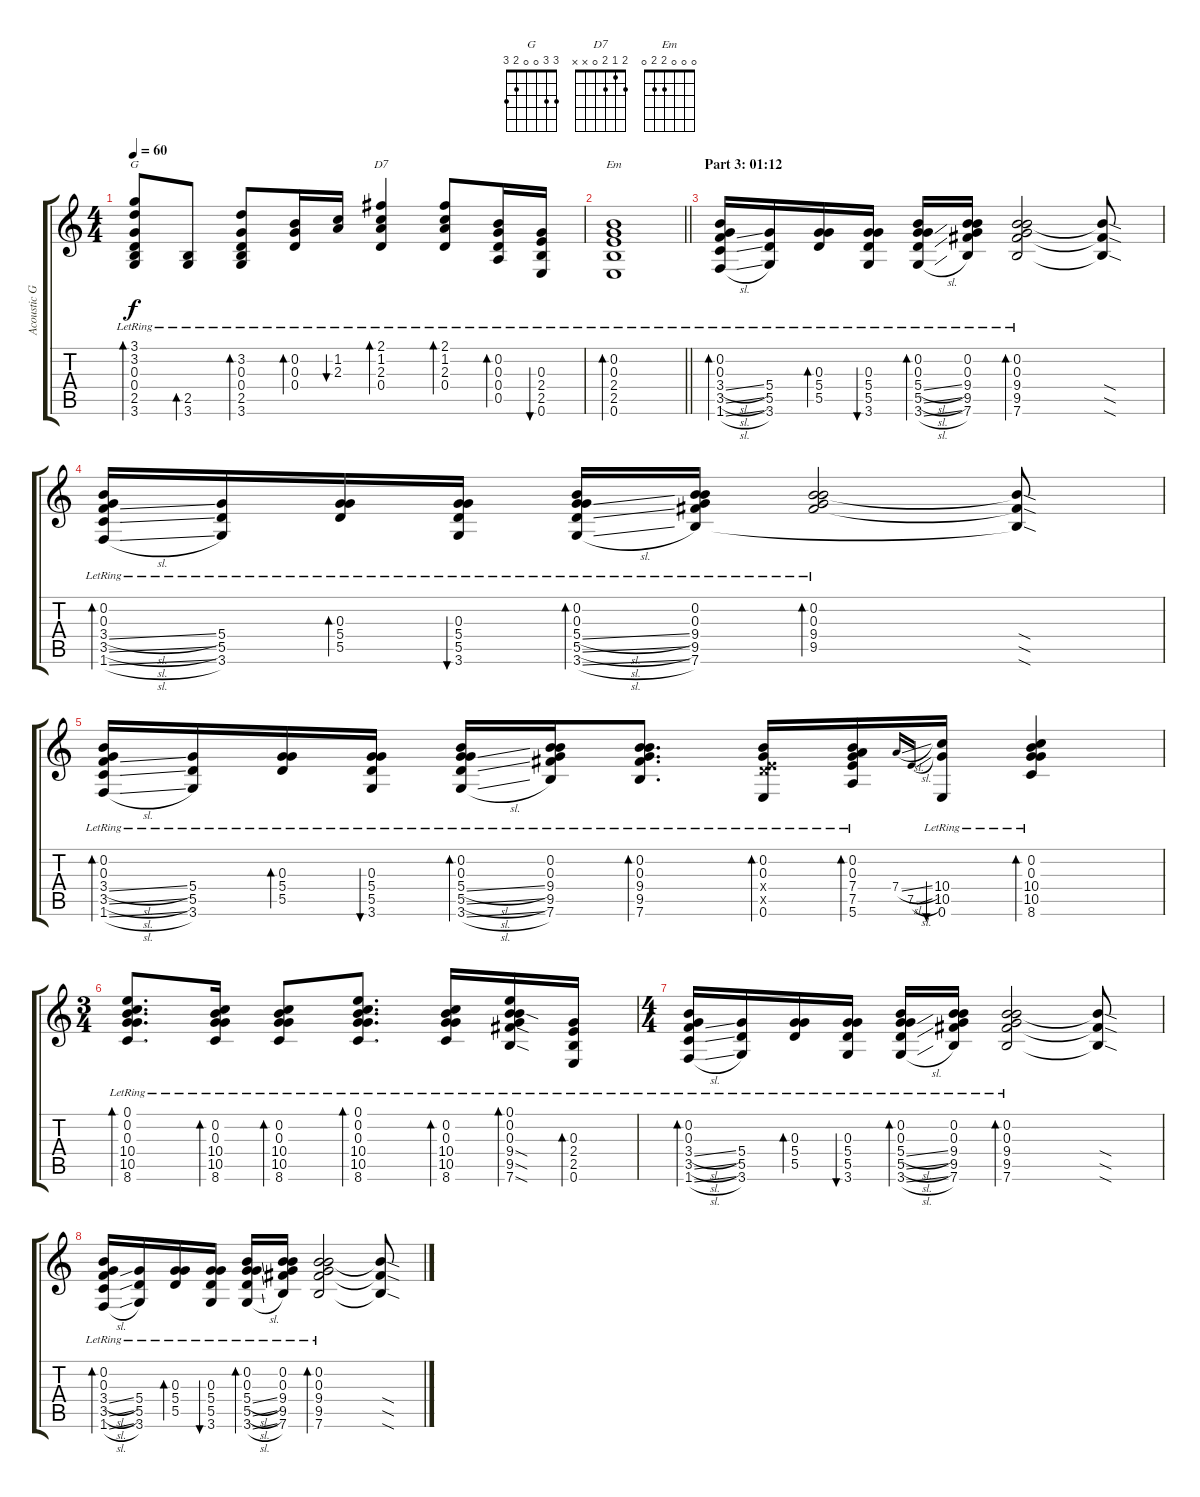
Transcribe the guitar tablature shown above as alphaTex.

\track ("Acoustic Guitar" "Acoustic G") {instrument acousticguitarsteel}
\staff {score tabs}
\tuning (E4 B3 G3 D3 A2 E2) {hide}
\chord ("G" 3 3 0 0 2 3)
\chord ("D7" 2 1 2 0 x x)
\chord ("Em" 0 0 0 2 2 0)
\ts (4 4)
\tempo 60
\clef g2
\ks c
(3.1{lr} 3.2{lr} 0.3{lr} 0.4{lr} 2.5{lr} 3.6{lr}).8{bd 30 ch "G" dy f} (2.5{lr} 3.6{lr}).8{bd 30} (3.2{lr} 0.3{lr} 0.4{lr} 2.5{lr} 3.6{lr}).8{bd 30} (0.2{lr} 0.3{lr} 0.4{lr}).16{bd 30} (1.2{lr} 2.3{lr}).16{bu 30} (2.1{lr} 1.2{lr} 2.3{lr} 0.4{lr}).4{bd 30 ch "D7"} (2.1{lr} 1.2{lr} 2.3{lr} 0.4{lr}).8{bd 30} (0.2{lr} 0.3{lr} 0.4{lr} 0.5{lr}).16{bd 30} (0.3{lr} 2.4{lr} 2.5{lr} 0.6{lr}).16{bu 30} |
\barLineRight lightlight
(0.2{lr} 0.3{lr} 2.4{lr} 2.5{lr} 0.6{lr}).1{bd 30 ch "Em"} |
\section ("" "Part 3: 01:12")
(0.2{lr} 0.3{lr} 3.4{sl lr} 3.5{sl lr} 1.6{sl lr}).16{bd 30} (5.4{lr} 5.5{lr} 3.6{lr}).16 (0.3{lr} 5.4{lr} 5.5{lr}).16{bd 30} (0.3{lr} 5.4{lr} 5.5{lr} 3.6{lr}).16{bu 30} (0.2{lr} 0.3{lr} 5.4{sl lr} 5.5{sl lr} 3.6{sl lr}).16{bd 30} (0.2{lr} 0.3{lr} 9.4{lr} 9.5{lr} 7.6{lr}).16 (0.2{lr} 0.3{lr} 9.4{lr} 9.5{lr} 7.6{lr}).2{bd 30} (9.4{sod t} 9.5{sod t} 7.6{sod t}).8 |
(0.2{lr} 0.3{lr} 3.4{sl lr} 3.5{sl lr} 1.6{sl lr}).16{bd 30} (5.4{lr} 5.5{lr} 3.6{lr}).16 (0.3{lr} 5.4{lr} 5.5{lr}).16{bd 30} (0.3{lr} 5.4{lr} 5.5{lr} 3.6{lr}).16{bu 30} (0.2{lr} 0.3{lr} 5.4{sl lr} 5.5{sl lr} 3.6{sl lr}).16{bd 30} (0.2{lr} 0.3{lr} 9.4{lr} 9.5{lr} 7.6{lr}).16 (0.2{lr} 0.3{lr} 9.4{lr} 9.5{lr}).2{bd 30} (9.4{sod t} 9.5{sod t} 7.6{sod t}).8 |
(0.2{lr} 0.3{lr} 3.4{sl lr} 3.5{sl lr} 1.6{sl lr}).16{bd 30} (5.4{lr} 5.5{lr} 3.6{lr}).16 (0.3{lr} 5.4{lr} 5.5{lr}).16{bd 30} (0.3{lr} 5.4{lr} 5.5{lr} 3.6{lr}).16{bu 30} (0.2{lr} 0.3{lr} 5.4{sl lr} 5.5{sl lr} 3.6{sl lr}).16{bd 30} (0.2{lr} 0.3{lr} 9.4{lr} 9.5{lr} 7.6{lr}).16 (0.2{lr} 0.3{lr} 9.4{lr} 9.5{lr} 7.6{lr}).8{d bd 30} (0.2{lr} 0.3{lr} 0.4{x} 7.5{x} 0.6{lr}).16{bd 30} (0.2{lr} 0.3{lr} 7.4{lr} 7.5{lr} 5.6{lr}).16{bd 30} 7.4{sl}.16{gr onbeat} 7.5{sl}.16{gr onbeat} (10.4{lr} 10.5{lr} 0.6{lr}).16{bu 30} (0.2{lr} 0.3{lr} 10.4{lr} 10.5{lr} 8.6{lr}).4{bd 30} |
\ts (3 4)
(0.1{lr} 0.2{lr} 0.3{lr} 10.4{lr} 10.5{lr} 8.6{lr}).8{d bd 30} (0.2{lr} 0.3{lr} 10.4{lr} 10.5{lr} 8.6{lr}).16{bd 30} (0.2{lr} 0.3{lr} 10.4{lr} 10.5{lr} 8.6{lr}).8{bd 30} (0.1{lr} 0.2{lr} 0.3{lr} 10.4{lr} 10.5{lr} 8.6{lr}).8{d bd 30} (0.2{lr} 0.3{lr} 10.4{lr} 10.5{lr} 8.6{lr}).16{bd 30} (0.1{lr} 0.2{lr} 0.3{lr} 9.4{sod lr} 9.5{sod lr} 7.6{sod lr}).16{bd 30} (0.3{lr} 2.4{lr} 2.5{lr} 0.6{lr}).16{bd 30} |
\ts (4 4)
(0.2{lr} 0.3{lr} 3.4{sl lr} 3.5{sl lr} 1.6{sl lr}).16{bd 30} (5.4{lr} 5.5{lr} 3.6{lr}).16 (0.3{lr} 5.4{lr} 5.5{lr}).16{bd 30} (0.3{lr} 5.4{lr} 5.5{lr} 3.6{lr}).16{bu 30} (0.2{lr} 0.3{lr} 5.4{sl lr} 5.5{sl lr} 3.6{sl lr}).16{bd 30} (0.2{lr} 0.3{lr} 9.4{lr} 9.5{lr} 7.6{lr}).16 (0.2{lr} 0.3{lr} 9.4{lr} 9.5{lr} 7.6{lr}).2{bd 30} (9.4{sod t} 9.5{sod t} 7.6{sod t}).8 |
(0.2{lr} 0.3{lr} 3.4{sl lr} 3.5{sl lr} 1.6{sl lr}).16{bd 30} (5.4{lr} 5.5{lr} 3.6{lr}).16 (0.3{lr} 5.4{lr} 5.5{lr}).16{bd 30} (0.3{lr} 5.4{lr} 5.5{lr} 3.6{lr}).16{bu 30} (0.2{lr} 0.3{lr} 5.4{sl lr} 5.5{sl lr} 3.6{sl lr}).16{bd 30} (0.2{lr} 0.3{lr} 9.4{lr} 9.5{lr} 7.6{lr}).16 (0.2{lr} 0.3{lr} 9.4{lr} 9.5{lr} 7.6{lr}).2{bd 30} (9.4{sod t} 9.5{sod t} 7.6{sod t}).8
